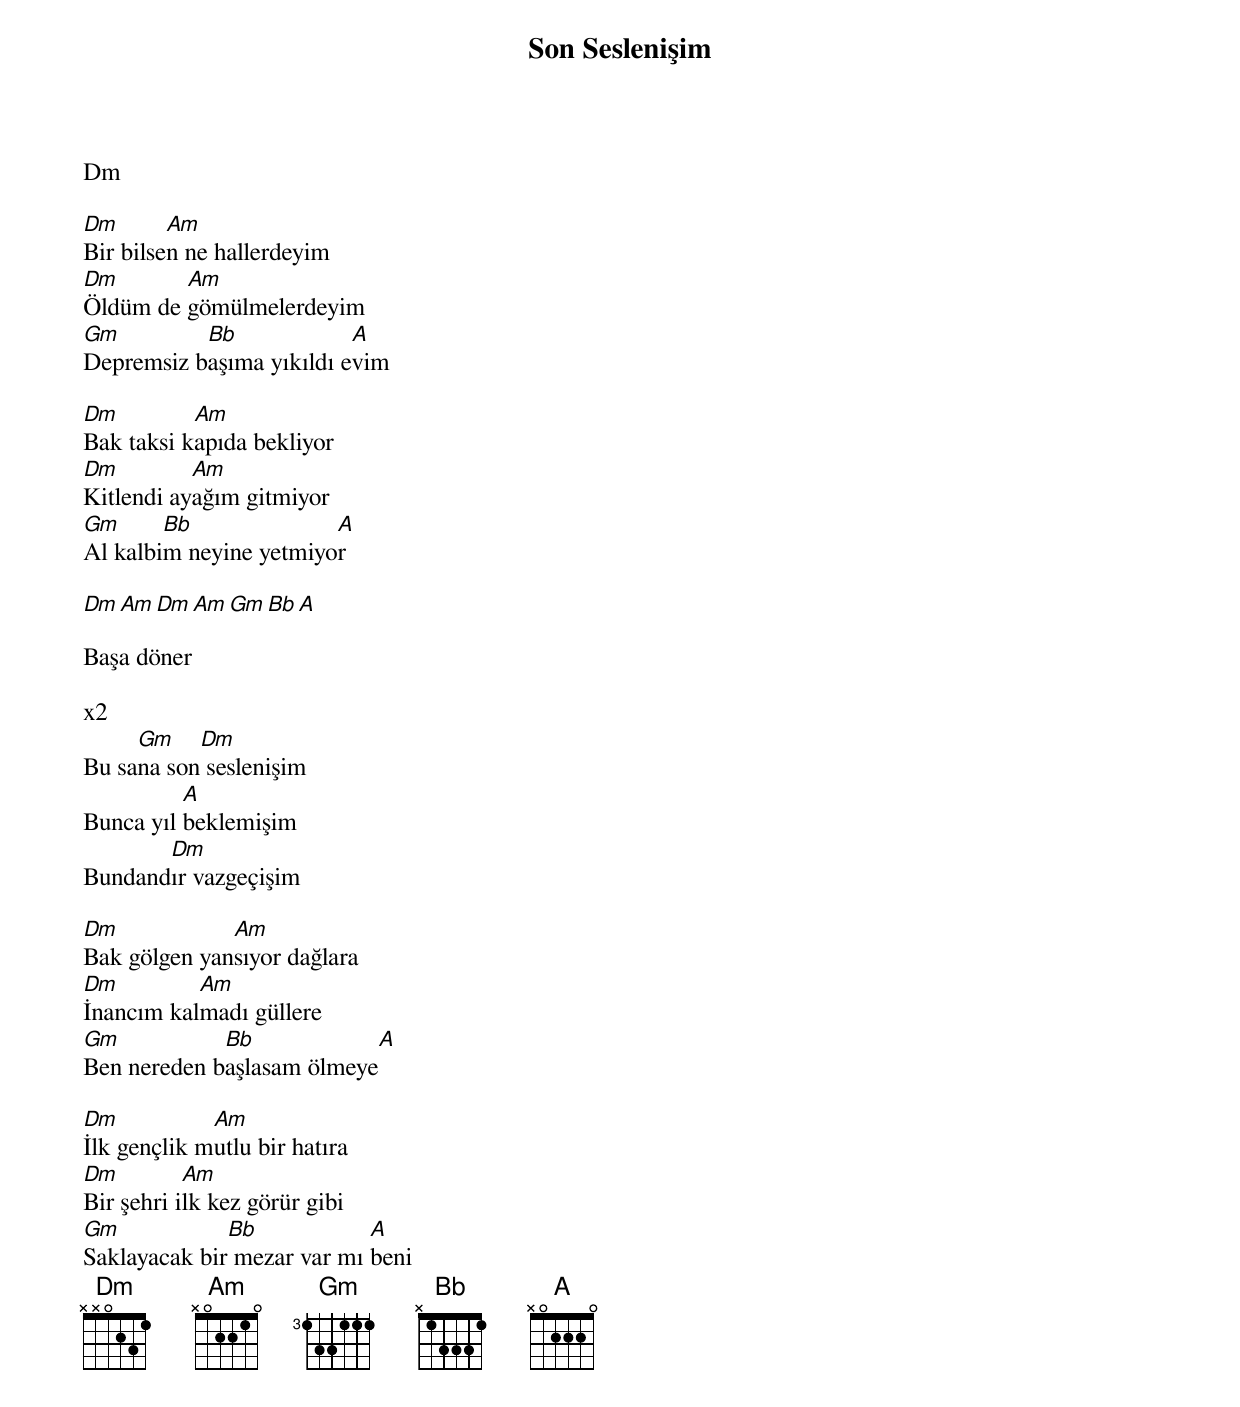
{title: Son Seslenişim}
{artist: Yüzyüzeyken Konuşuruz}

Dm

Dm       Am
Bir bilsen ne hallerdeyim
Dm       Am
Öldüm de gömülmelerdeyim
Gm         Bb             A
Depremsiz başıma yıkıldı evim

Dm         Am
Bak taksi kapıda bekliyor
Dm         Am
Kitlendi ayağım gitmiyor
Gm      Bb              A
Al kalbim neyine yetmiyor

Dm Am Dm Am Gm Bb A

Başa döner

x2
     Gm    Dm
Bu sana son seslenişim
          A
Bunca yıl beklemişim
       Dm
Bundandır vazgeçişim

Dm            Am
Bak gölgen yansıyor dağlara
Dm         Am
İnancım kalmadı güllere
Gm           Bb             A
Ben nereden başlasam ölmeye

Dm           Am
İlk gençlik mutlu bir hatıra
Dm         Am
Bir şehri ilk kez görür gibi
Gm            Bb            A
Saklayacak bir mezar var mı beni
